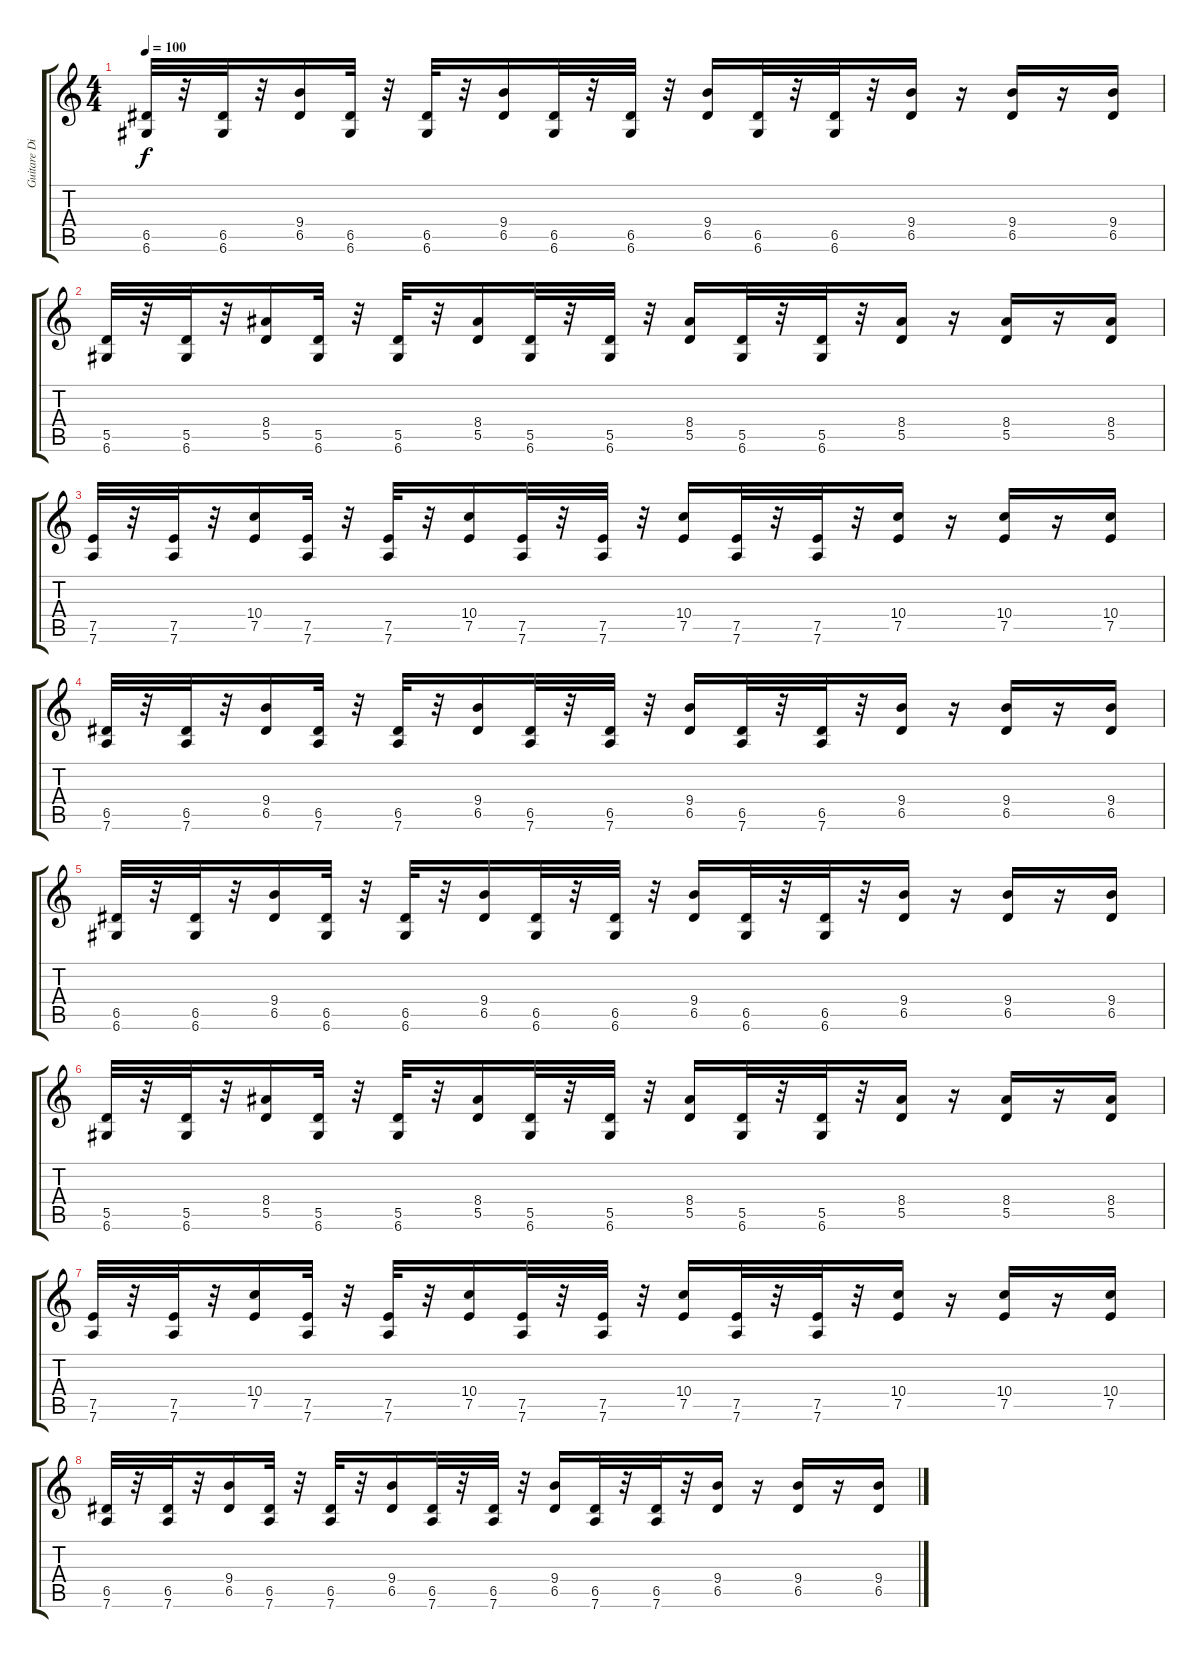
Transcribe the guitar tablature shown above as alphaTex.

\track ("Guitare Distortion 1" "Guitare Di") {instrument distortionguitar}
\staff {score tabs}
\tuning (E4 B3 G3 D3 A2 D2) {hide}
\ts (4 4)
\tempo 100
\clef g2
\ks c
(6.5 6.6).32{dy f} r.32 (6.5 6.6).32 r.32 (9.4 6.5).16 (6.5 6.6).32 r.32 (6.5 6.6).32 r.32 (9.4 6.5).16 (6.5 6.6).32 r.32 (6.5 6.6).32 r.32 (9.4 6.5).16 (6.5 6.6).32 r.32 (6.5 6.6).32 r.32 (9.4 6.5).16 r.16 (9.4 6.5).16 r.16 (9.4 6.5).16 |
(5.5 6.6).32 r.32 (5.5 6.6).32 r.32 (8.4 5.5).16 (5.5 6.6).32 r.32 (5.5 6.6).32 r.32 (8.4 5.5).16 (5.5 6.6).32 r.32 (5.5 6.6).32 r.32 (8.4 5.5).16 (5.5 6.6).32 r.32 (5.5 6.6).32 r.32 (8.4 5.5).16 r.16 (8.4 5.5).16 r.16 (8.4 5.5).16 |
(7.5 7.6).32 r.32 (7.5 7.6).32 r.32 (10.4 7.5).16 (7.5 7.6).32 r.32 (7.5 7.6).32 r.32 (10.4 7.5).16 (7.5 7.6).32 r.32 (7.5 7.6).32 r.32 (10.4 7.5).16 (7.5 7.6).32 r.32 (7.5 7.6).32 r.32 (10.4 7.5).16 r.16 (10.4 7.5).16 r.16 (10.4 7.5).16 |
(6.5 7.6).32 r.32 (6.5 7.6).32 r.32 (9.4 6.5).16 (6.5 7.6).32 r.32 (6.5 7.6).32 r.32 (9.4 6.5).16 (6.5 7.6).32 r.32 (6.5 7.6).32 r.32 (9.4 6.5).16 (6.5 7.6).32 r.32 (6.5 7.6).32 r.32 (9.4 6.5).16 r.16 (9.4 6.5).16 r.16 (9.4 6.5).16 |
(6.5 6.6).32 r.32 (6.5 6.6).32 r.32 (9.4 6.5).16 (6.5 6.6).32 r.32 (6.5 6.6).32 r.32 (9.4 6.5).16 (6.5 6.6).32 r.32 (6.5 6.6).32 r.32 (9.4 6.5).16 (6.5 6.6).32 r.32 (6.5 6.6).32 r.32 (9.4 6.5).16 r.16 (9.4 6.5).16 r.16 (9.4 6.5).16 |
(5.5 6.6).32 r.32 (5.5 6.6).32 r.32 (8.4 5.5).16 (5.5 6.6).32 r.32 (5.5 6.6).32 r.32 (8.4 5.5).16 (5.5 6.6).32 r.32 (5.5 6.6).32 r.32 (8.4 5.5).16 (5.5 6.6).32 r.32 (5.5 6.6).32 r.32 (8.4 5.5).16 r.16 (8.4 5.5).16 r.16 (8.4 5.5).16 |
(7.5 7.6).32 r.32 (7.5 7.6).32 r.32 (10.4 7.5).16 (7.5 7.6).32 r.32 (7.5 7.6).32 r.32 (10.4 7.5).16 (7.5 7.6).32 r.32 (7.5 7.6).32 r.32 (10.4 7.5).16 (7.5 7.6).32 r.32 (7.5 7.6).32 r.32 (10.4 7.5).16 r.16 (10.4 7.5).16 r.16 (10.4 7.5).16 |
(6.5 7.6).32 r.32 (6.5 7.6).32 r.32 (9.4 6.5).16 (6.5 7.6).32 r.32 (6.5 7.6).32 r.32 (9.4 6.5).16 (6.5 7.6).32 r.32 (6.5 7.6).32 r.32 (9.4 6.5).16 (6.5 7.6).32 r.32 (6.5 7.6).32 r.32 (9.4 6.5).16 r.16 (9.4 6.5).16 r.16 (9.4 6.5).16
